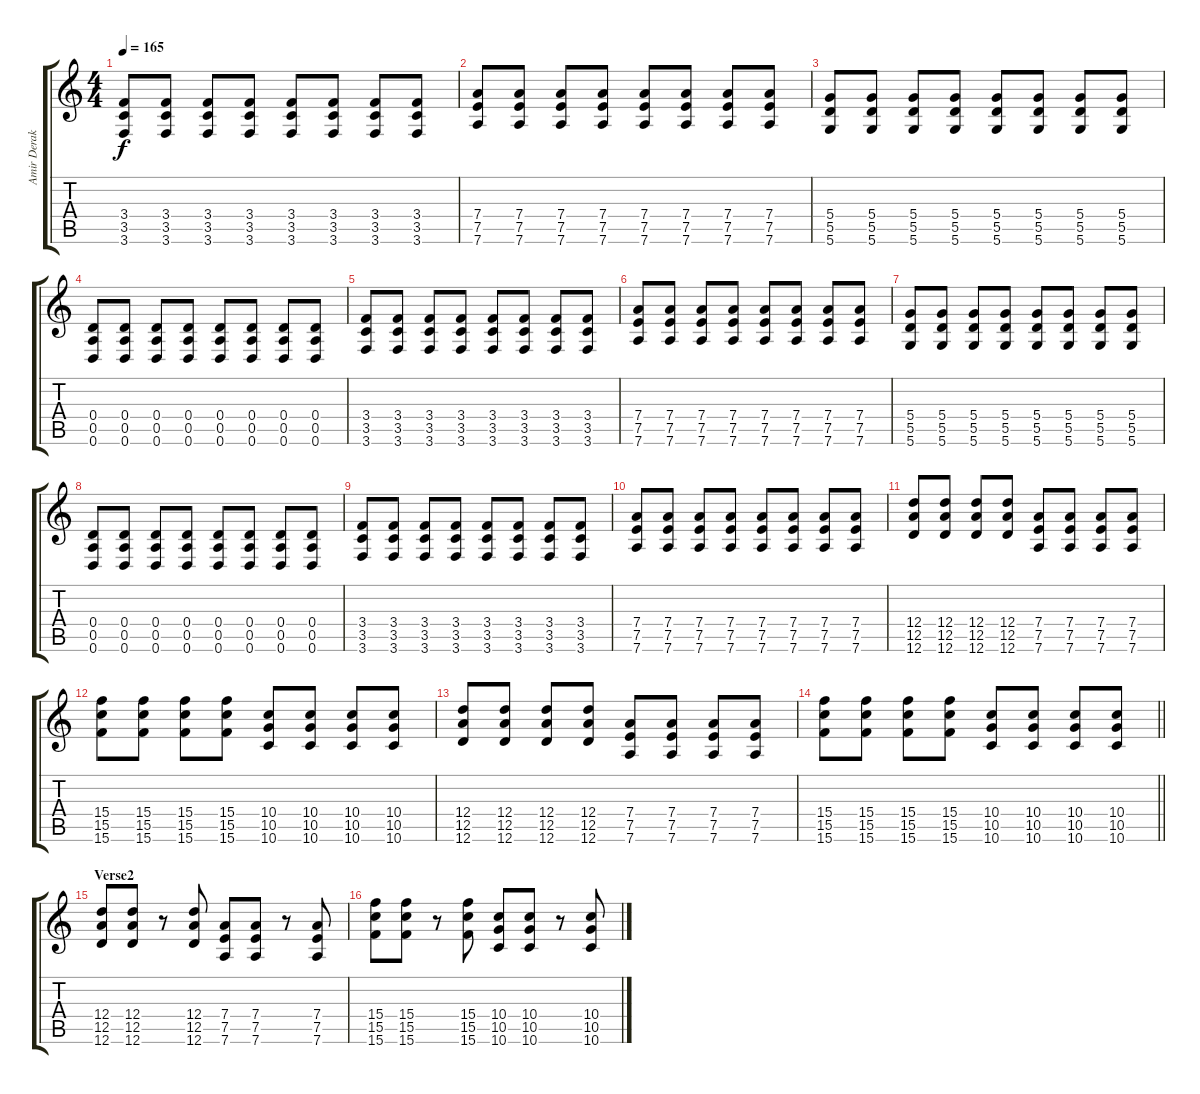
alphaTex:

\track ("Amir Derakh-Lead Guitar" "Amir Derak") {instrument overdrivenguitar}
\staff {score tabs}
\tuning (E4 B3 G3 D3 A2 D2) {hide}
\ts (4 4)
\tempo 165
\clef g2
\ks c
(3.4 3.5 3.6).8{dy f} (3.4 3.5 3.6).8 (3.4 3.5 3.6).8 (3.4 3.5 3.6).8 (3.4 3.5 3.6).8 (3.4 3.5 3.6).8 (3.4 3.5 3.6).8 (3.4 3.5 3.6).8 |
(7.4 7.5 7.6).8 (7.4 7.5 7.6).8 (7.4 7.5 7.6).8 (7.4 7.5 7.6).8 (7.4 7.5 7.6).8 (7.4 7.5 7.6).8 (7.4 7.5 7.6).8 (7.4 7.5 7.6).8 |
(5.4 5.5 5.6).8 (5.4 5.5 5.6).8 (5.4 5.5 5.6).8 (5.4 5.5 5.6).8 (5.4 5.5 5.6).8 (5.4 5.5 5.6).8 (5.4 5.5 5.6).8 (5.4 5.5 5.6).8 |
(0.4 0.5 0.6).8 (0.4 0.5 0.6).8 (0.4 0.5 0.6).8 (0.4 0.5 0.6).8 (0.4 0.5 0.6).8 (0.4 0.5 0.6).8 (0.4 0.5 0.6).8 (0.4 0.5 0.6).8 |
(3.4 3.5 3.6).8 (3.4 3.5 3.6).8 (3.4 3.5 3.6).8 (3.4 3.5 3.6).8 (3.4 3.5 3.6).8 (3.4 3.5 3.6).8 (3.4 3.5 3.6).8 (3.4 3.5 3.6).8 |
(7.4 7.5 7.6).8 (7.4 7.5 7.6).8 (7.4 7.5 7.6).8 (7.4 7.5 7.6).8 (7.4 7.5 7.6).8 (7.4 7.5 7.6).8 (7.4 7.5 7.6).8 (7.4 7.5 7.6).8 |
(5.4 5.5 5.6).8 (5.4 5.5 5.6).8 (5.4 5.5 5.6).8 (5.4 5.5 5.6).8 (5.4 5.5 5.6).8 (5.4 5.5 5.6).8 (5.4 5.5 5.6).8 (5.4 5.5 5.6).8 |
(0.4 0.5 0.6).8 (0.4 0.5 0.6).8 (0.4 0.5 0.6).8 (0.4 0.5 0.6).8 (0.4 0.5 0.6).8 (0.4 0.5 0.6).8 (0.4 0.5 0.6).8 (0.4 0.5 0.6).8 |
(3.4 3.5 3.6).8 (3.4 3.5 3.6).8 (3.4 3.5 3.6).8 (3.4 3.5 3.6).8 (3.4 3.5 3.6).8 (3.4 3.5 3.6).8 (3.4 3.5 3.6).8 (3.4 3.5 3.6).8 |
(7.4 7.5 7.6).8 (7.4 7.5 7.6).8 (7.4 7.5 7.6).8 (7.4 7.5 7.6).8 (7.4 7.5 7.6).8 (7.4 7.5 7.6).8 (7.4 7.5 7.6).8 (7.4 7.5 7.6).8 |
(12.4 12.5 12.6).8 (12.4 12.5 12.6).8 (12.4 12.5 12.6).8 (12.4 12.5 12.6).8 (7.4 7.5 7.6).8 (7.4 7.5 7.6).8 (7.4 7.5 7.6).8 (7.4 7.5 7.6).8 |
(15.4 15.5 15.6).8 (15.4 15.5 15.6).8 (15.4 15.5 15.6).8 (15.4 15.5 15.6).8 (10.4 10.5 10.6).8 (10.4 10.5 10.6).8 (10.4 10.5 10.6).8 (10.4 10.5 10.6).8 |
(12.4 12.5 12.6).8 (12.4 12.5 12.6).8 (12.4 12.5 12.6).8 (12.4 12.5 12.6).8 (7.4 7.5 7.6).8 (7.4 7.5 7.6).8 (7.4 7.5 7.6).8 (7.4 7.5 7.6).8 |
\barLineRight lightlight
(15.4 15.5 15.6).8 (15.4 15.5 15.6).8 (15.4 15.5 15.6).8 (15.4 15.5 15.6).8 (10.4 10.5 10.6).8 (10.4 10.5 10.6).8 (10.4 10.5 10.6).8 (10.4 10.5 10.6).8 |
\section ("" "Verse2")
(12.4 12.5 12.6).8 (12.4 12.5 12.6).8 r.8 (12.4 12.5 12.6).8 (7.4 7.5 7.6).8 (7.4 7.5 7.6).8 r.8 (7.4 7.5 7.6).8 |
(15.4 15.5 15.6).8 (15.4 15.5 15.6).8 r.8 (15.4 15.5 15.6).8 (10.4 10.5 10.6).8 (10.4 10.5 10.6).8 r.8 (10.4 10.5 10.6).8
